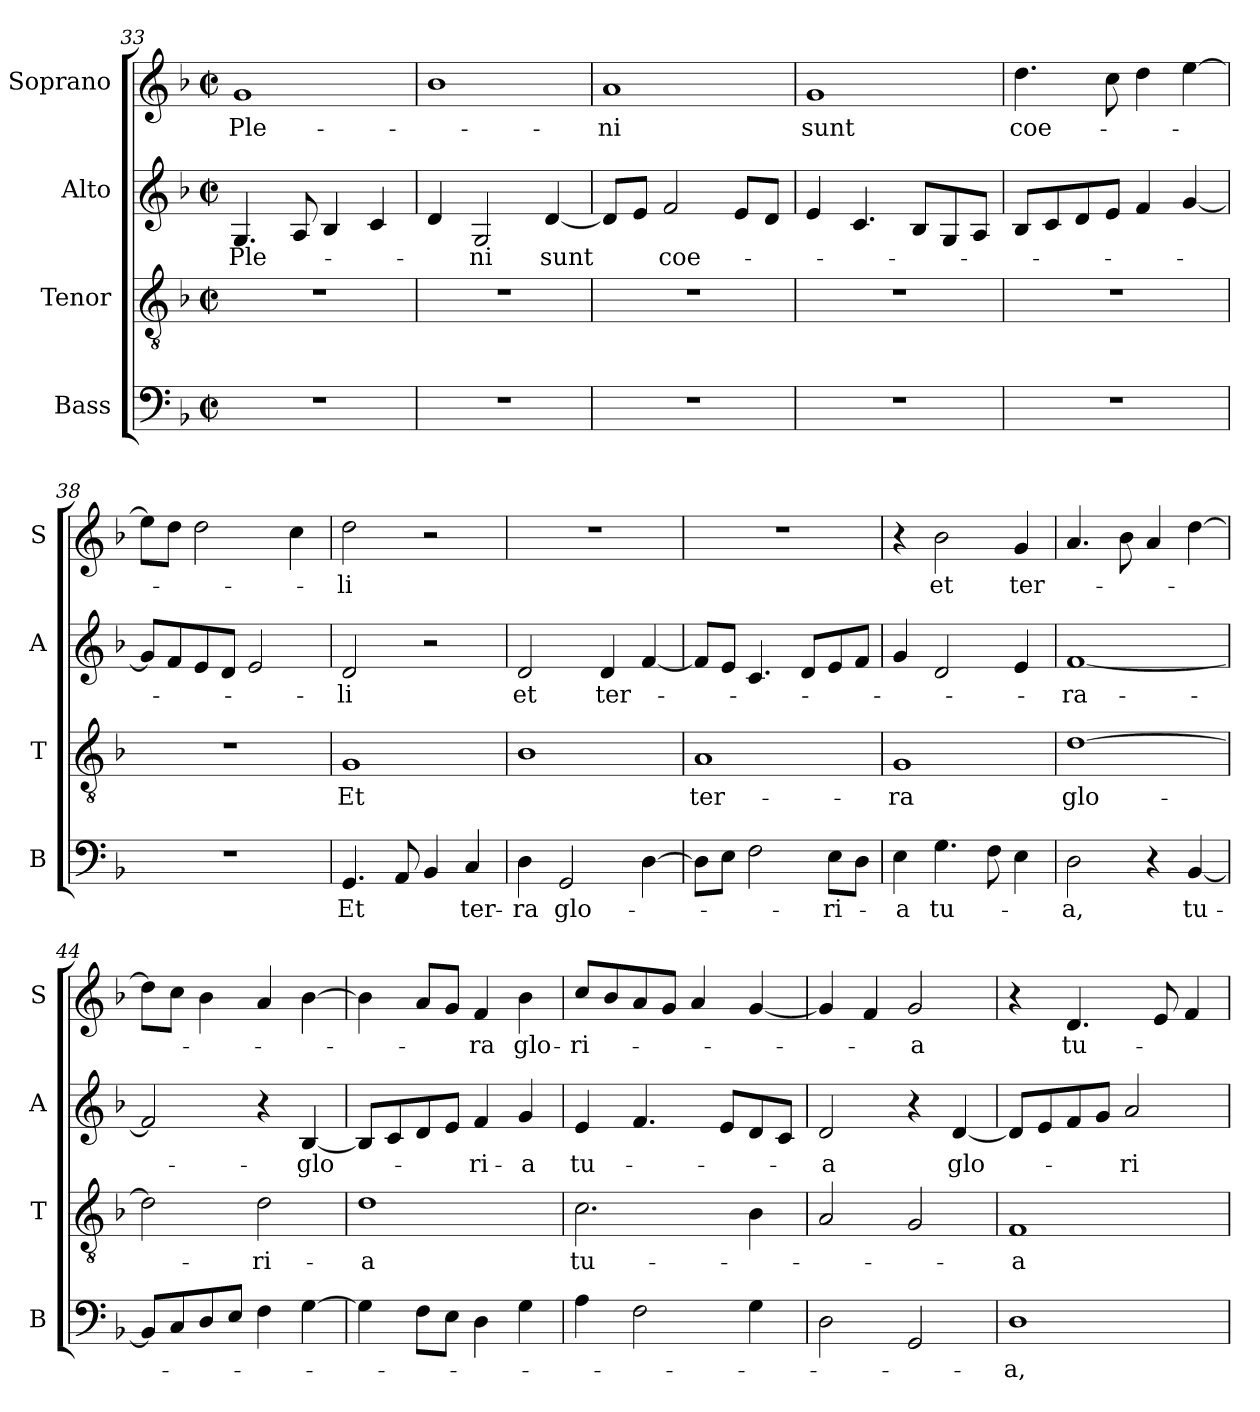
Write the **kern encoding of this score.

**kern	**text	**kern	**text	**kern	**text	**kern	**text
*part4	*part4	*part3	*part3	*part2	*part2	*part1	*part1
*staff4	*staff4	*staff3	*staff3	*staff2	*staff2	*staff1	*staff1
*I"Bass	*	*I"Tenor	*	*I"Alto	*	*I"Soprano	*
*I'B	*	*I'T	*	*I'A	*	*I'S	*
*clefF4	*	*clefGv2	*	*clefG2	*	*clefG2	*
*k[b-]	*	*k[b-]	*	*k[b-]	*	*k[b-]	*
*F:	*	*F:	*	*F:	*	*F:	*
*M2/2	*	*M2/2	*	*M2/2	*	*M2/2	*
*met(c|)	*	*met(c|)	*	*met(c|)	*	*met(c|)	*
=33	=33	=33	=33	=33	=33	=33	=33
1r	.	1r	.	4.G/	Ple-	1g	Ple-
.	.	.	.	8A/	.	.	.
.	.	.	.	4B-/	.	.	.
.	.	.	.	4c/	.	.	.
=34	=34	=34	=34	=34	=34	=34	=34
1r	.	1r	.	4d/	.	1b-	.
.	.	.	.	2G/	-ni	.	.
.	.	.	.	[4d/	sunt	.	.
=35	=35	=35	=35	=35	=35	=35	=35
1r	.	1r	.	8d/L]	.	1a	-ni
.	.	.	.	8e/J	.	.	.
.	.	.	.	2f/	coe-	.	.
.	.	.	.	8e/L	.	.	.
.	.	.	.	8d/J	.	.	.
=36	=36	=36	=36	=36	=36	=36	=36
1r	.	1r	.	4e/	.	1g	sunt
.	.	.	.	4.c/	.	.	.
.	.	.	.	8B-/L	.	.	.
.	.	.	.	8G/	.	.	.
.	.	.	.	8A/J	.	.	.
=37	=37	=37	=37	=37	=37	=37	=37
1r	.	1r	.	8B-/L	.	4.dd\	coe-
.	.	.	.	8c/	.	.	.
.	.	.	.	8d/	.	.	.
.	.	.	.	8e/J	.	8cc\	.
.	.	.	.	4f/	.	4dd\	.
.	.	.	.	[4g/	.	[4ee\	.
!!LO:LB:g=z
=38	=38	=38	=38	=38	=38	=38	=38
1r	.	1r	.	8g/L]	.	8ee\L]	.
.	.	.	.	8f/	.	8dd\J	.
.	.	.	.	8e/	.	2dd\	.
.	.	.	.	8d/J	.	.	.
.	.	.	.	2e/	.	.	.
.	.	.	.	.	.	4cc\	.
=39	=39	=39	=39	=39	=39	=39	=39
4.GG/	Et	1G	Et	2d/	-li	2dd\	-li
8AA/	.	.	.	.	.	.	.
4BB-/	.	.	.	2r	.	2r	.
4C/	ter-	.	.	.	.	.	.
=40	=40	=40	=40	=40	=40	=40	=40
4D\	-ra	1B-	.	2d/	et	1r	.
2GG/	glo-	.	.	.	.	.	.
.	.	.	.	4d/	ter-	.	.
[4D\	.	.	.	[4f/	.	.	.
=41	=41	=41	=41	=41	=41	=41	=41
8D\L]	.	1A	ter-	8f/L]	.	1r	.
8E\J	.	.	.	8e/J	.	.	.
2F\	.	.	.	4.c/	.	.	.
.	.	.	.	8d/L	.	.	.
8E\L	-ri-	.	.	8e/	.	.	.
8D\J	.	.	.	8f/J	.	.	.
=42	=42	=42	=42	=42	=42	=42	=42
4E\	-a	1G	-ra	4g/	.	4r	.
4.G\	tu-	.	.	2d/	.	2b-\	et
8F\	.	.	.	.	.	.	.
4E\	.	.	.	4e/	.	4g/	ter-
=43	=43	=43	=43	=43	=43	=43	=43
2D\	-a,	[1d	glo-	[1f	-ra-	4.a/	.
.	.	.	.	.	.	8b-\	.
4r	.	.	.	.	.	4a/	.
[4BB-/	tu-	.	.	.	.	[4dd\	.
!!LO:PB:g=z
=44	=44	=44	=44	=44	=44	=44	=44
8BB-/L]	.	2d\]	.	2f/]	.	8dd\L]	.
8C/	.	.	.	.	.	8cc\J	.
8D/	.	.	.	.	.	4b-\	.
8E/J	.	.	.	.	.	.	.
4F\	.	2d\	-ri-	4r	.	4a/	.
[4G\	.	.	.	[4B-/	-glo-	[4b-\	.
=45	=45	=45	=45	=45	=45	=45	=45
4G\]	.	1d	-a	8B-/L]	.	4b-\]	.
.	.	.	.	8c/	.	.	.
8F\L	.	.	.	8d/	.	8a/L	.
8E\J	.	.	.	8e/J	.	8g/J	.
4D\	.	.	.	4f/	-ri-	4f/	-ra
4G\	.	.	.	4g/	-a	4b-\	glo-
=46	=46	=46	=46	=46	=46	=46	=46
4A\	.	2.c\	tu-	4e/	tu-	8cc/L	-ri-
.	.	.	.	.	.	8b-/	.
2F\	.	.	.	4.f/	.	8a/	.
.	.	.	.	.	.	8g/J	.
.	.	.	.	.	.	4a/	.
.	.	.	.	8e/L	.	.	.
4G\	.	4B-\	.	8d/	.	[4g/	.
.	.	.	.	8c/J	.	.	.
=47	=47	=47	=47	=47	=47	=47	=47
2D\	.	2A/	.	2d/	-a	4g/]	.
.	.	.	.	.	.	4f/	.
2GG/	.	2G/	.	4r	.	2g/	-a
.	.	.	.	[4d/	glo-	.	.
=48	=48	=48	=48	=48	=48	=48	=48
1D	-a,	1F	-a-	8d/L]	.	4r	.
.	.	.	.	8e/	.	.	.
.	.	.	.	8f/	.	4.d/	tu-
.	.	.	.	8g/J	.	.	.
.	.	.	.	2a/	-ri-	.	.
.	.	.	.	.	.	8e/	.
.	.	.	.	.	.	4f/	.
=	=	=	=	=	=	=	=
*-	*-	*-	*-	*-	*-	*-	*-
